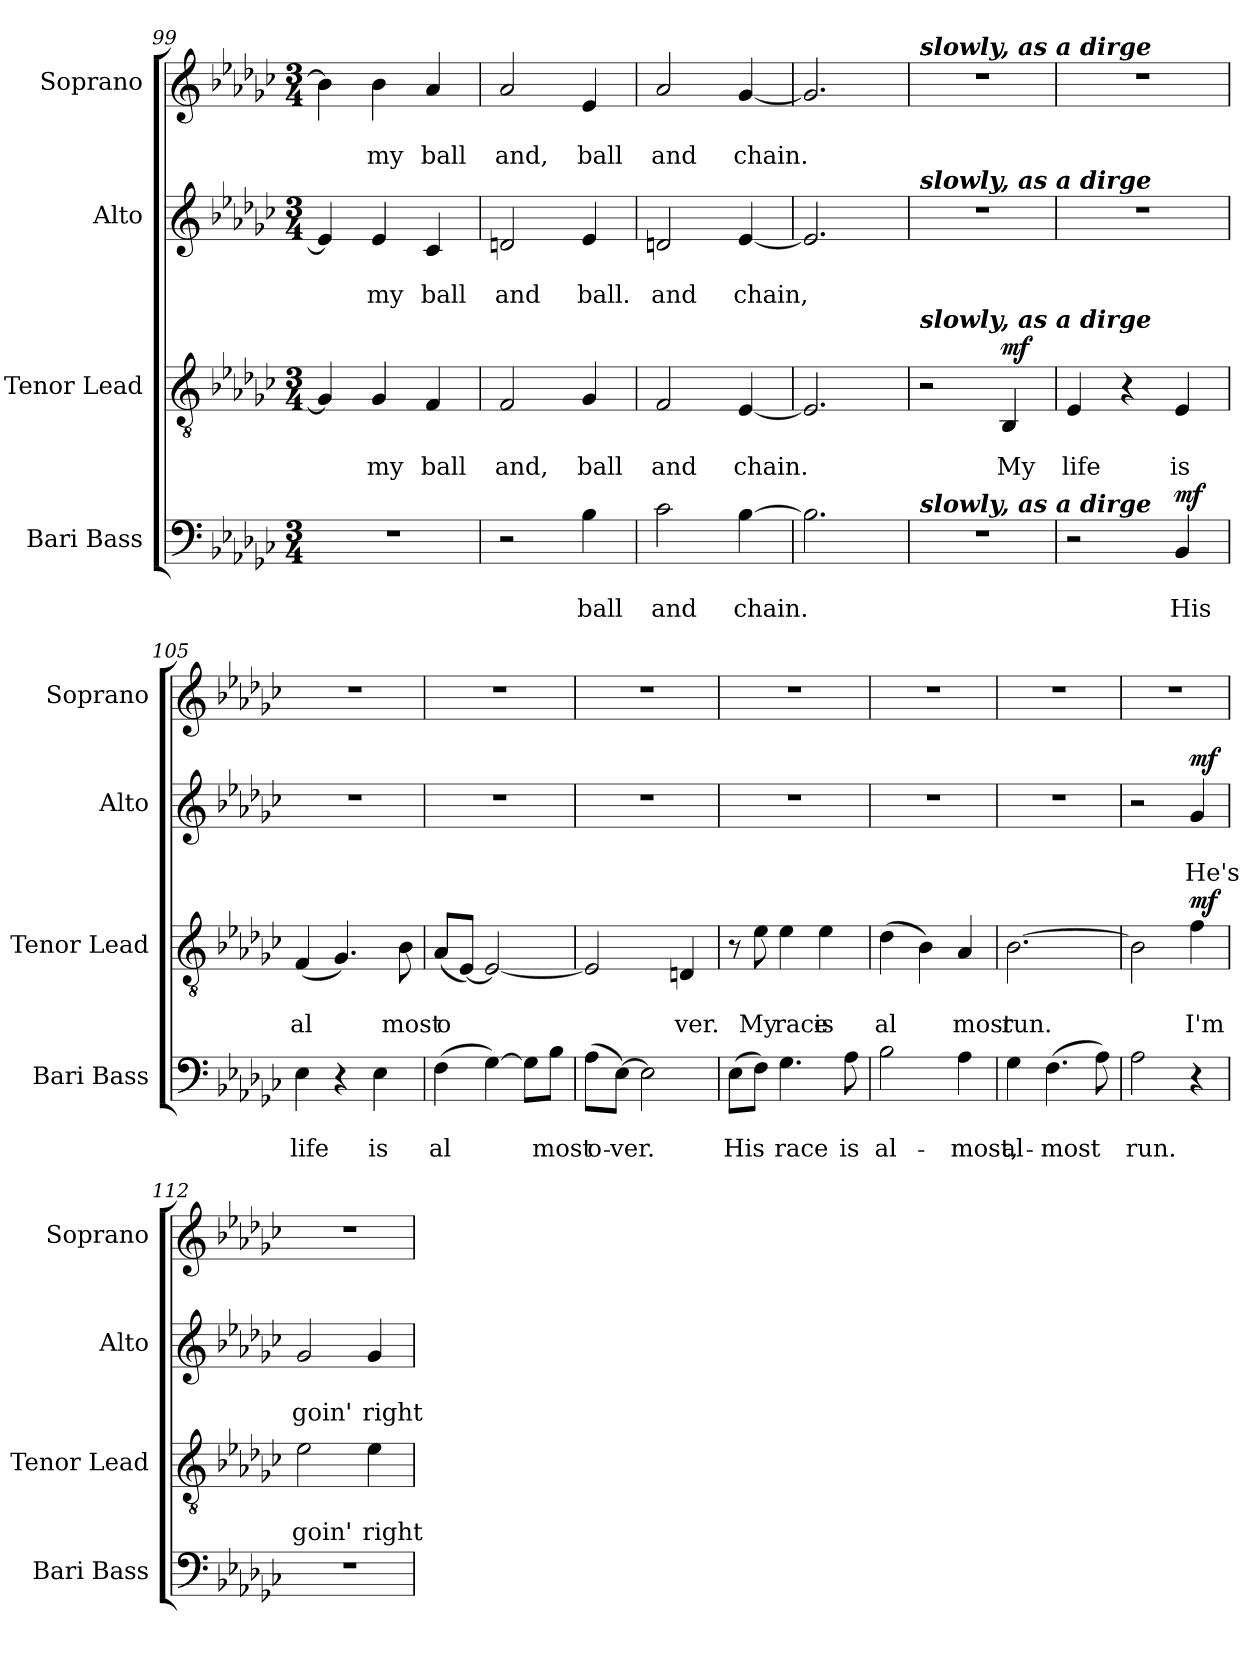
**kern	**text	**text	**dynam	**kern	**text	**text	**dynam	**kern	**text	**text	**dynam	**kern	**text	**text
*part4	*part4	*part4	*part4	*part3	*part3	*part3	*part3	*part2	*part2	*part2	*part2	*part1	*part1	*part1
*staff4	*staff4	*staff4	*staff4	*staff3	*staff3	*staff3	*staff3	*staff2	*staff2	*staff2	*staff2	*staff1	*staff1	*staff1
*I"Bari Bass	*	*	*	*I"Tenor Lead	*	*	*	*I"Alto	*	*	*	*I"Soprano	*	*
*I'Bari Bass	*	*	*	*I'Tenor  Lead	*	*	*	*I'Alto	*	*	*	*I'Soprano	*	*
*clefF4	*	*	*	*clefGv2	*	*	*	*clefG2	*	*	*	*clefG2	*	*
*k[b-e-a-d-g-c-]	*	*	*	*k[b-e-a-d-g-c-]	*	*	*	*k[b-e-a-d-g-c-]	*	*	*	*k[b-e-a-d-g-c-]	*	*
*M3/4	*	*	*	*M3/4	*	*	*	*M3/4	*	*	*	*M3/4	*	*
=99	=99	=99	=99	=99	=99	=99	=99	=99	=99	=99	=99	=99	=99	=99
2.r	.	.	.	4G-/]	.	.	.	4e-/]	.	.	.	4b-\]	.	.
.	.	.	.	4G-/	.	my	.	4e-/	.	my	.	4b-\	.	my
.	.	.	.	4F/	.	ball	.	4c-/	.	ball	.	4a-/	.	ball
=100	=100	=100	=100	=100	=100	=100	=100	=100	=100	=100	=100	=100	=100	=100
2r	.	.	.	2F/	.	and,	.	2dn/	.	and	.	2a-/	.	and,
4B-\	.	ball	.	4G-/	.	ball	.	4e-/	.	ball.	.	4e-/	.	ball
!!LO:LB:g=z
=101	=101	=101	=101	=101	=101	=101	=101	=101	=101	=101	=101	=101	=101	=101
2c-\	.	and	.	2F/	.	and	.	2dn/	.	and	.	2a-/	.	and
[4B-\	.	chain.	.	[4E-/	.	chain.	.	[4e-/	.	chain,	.	[4g-/	.	chain.
=102	=102	=102	=102	=102	=102	=102	=102	=102	=102	=102	=102	=102	=102	=102
2.B-\]	.	.	.	2.E-/]	.	.	.	2.e-/]	.	.	.	2.g-/]	.	.
=103	=103	=103	=103	=103	=103	=103	=103	=103	=103	=103	=103	=103	=103	=103
*	*	*	*	*	*	*	*	*	*	*	*	*MM70	*	*
!	!	!	!	!	!	!	!	!	!	!	!	!LO:TX:a:Bi:t=slowly, as a dirge	!	!
!	!	!	!	!	!	!	!	!LO:TX:a:Bi:t=slowly, as a dirge	!	!	!	!	!	!
!	!	!	!	!LO:TX:a:Bi:t=slowly, as a dirge	!	!	!	!	!	!	!	!	!	!
!LO:TX:a:Bi:t=slowly, as a dirge	!	!	!	!	!	!	!	!	!	!	!	!	!	!
2.r	.	.	.	2r	.	.	.	2.r	.	.	.	2.r	.	.
!	!	!	!	!	!	!	!LO:DY:a	!	!	!	!	!	!	!
.	.	.	.	4BB-/	.	My	mf	.	.	.	.	.	.	.
=104	=104	=104	=104	=104	=104	=104	=104	=104	=104	=104	=104	=104	=104	=104
2r	.	.	.	4E-/	.	life	.	2.r	.	.	.	2.r	.	.
.	.	.	.	4r	.	.	.	.	.	.	.	.	.	.
!	!	!	!LO:DY:a	!	!	!	!	!	!	!	!	!	!	!
4BB-/	.	His	mf	4E-/	.	is	.	.	.	.	.	.	.	.
=105	=105	=105	=105	=105	=105	=105	=105	=105	=105	=105	=105	=105	=105	=105
4E-\	.	life	.	(4F/	.	al	.	2.r	.	.	.	2.r	.	.
4r	.	.	.	4.G-/)	.	.	.	.	.	.	.	.	.	.
4E-\	.	is	.	.	.	.	.	.	.	.	.	.	.	.
.	.	.	.	8B-\	.	most	.	.	.	.	.	.	.	.
=106	=106	=106	=106	=106	=106	=106	=106	=106	=106	=106	=106	=106	=106	=106
(4F\	.	al	.	(8A-/L	.	-o	.	2.r	.	.	.	2.r	.	.
.	.	.	.	[8E-/J)	.	.	.	.	.	.	.	.	.	.
[4G-\)	.	.	.	2E-/_	.	.	.	.	.	.	.	.	.	.
8G-\L]	.	.	.	.	.	.	.	.	.	.	.	.	.	.
8B-\J	.	most	.	.	.	.	.	.	.	.	.	.	.	.
=107	=107	=107	=107	=107	=107	=107	=107	=107	=107	=107	=107	=107	=107	=107
(8A-\L	.	o-	.	2E-/]	.	.	.	2.r	.	.	.	2.r	.	.
[8E-\J)	.	-ver.	.	.	.	.	.	.	.	.	.	.	.	.
2E-\]	.	.	.	.	.	.	.	.	.	.	.	.	.	.
.	.	.	.	4Dn/	.	ver.	.	.	.	.	.	.	.	.
!!LO:PB:g=z
=108	=108	=108	=108	=108	=108	=108	=108	=108	=108	=108	=108	=108	=108	=108
(8E-\L	.	His	.	8r	.	.	.	2.r	.	.	.	2.r	.	.
8F\J)	.	.	.	8e-\	.	My	.	.	.	.	.	.	.	.
4.G-\	.	race	.	4e-\	.	race	.	.	.	.	.	.	.	.
.	.	.	.	4e-\	.	is	.	.	.	.	.	.	.	.
8A-\	.	is	.	.	.	.	.	.	.	.	.	.	.	.
=109	=109	=109	=109	=109	=109	=109	=109	=109	=109	=109	=109	=109	=109	=109
2B-\	.	-al-	.	(4d-\	.	al	.	2.r	.	.	.	2.r	.	.
.	.	.	.	4B-\)	.	.	.	.	.	.	.	.	.	.
4A-\	.	-most,	.	4A-/	.	most	.	.	.	.	.	.	.	.
=110	=110	=110	=110	=110	=110	=110	=110	=110	=110	=110	=110	=110	=110	=110
4G-\	.	al-	.	[2.B-\	.	run.	.	2.r	.	.	.	2.r	.	.
(4.F\	.	-most	.	.	.	.	.	.	.	.	.	.	.	.
8A-\)	.	.	.	.	.	.	.	.	.	.	.	.	.	.
=111	=111	=111	=111	=111	=111	=111	=111	=111	=111	=111	=111	=111	=111	=111
2A-\	.	run.	.	2B-\]	.	.	.	2r	.	.	.	2.r	.	.
!	!	!	!	!	!	!	!LO:DY:a	!	!	!	!LO:DY:a	!	!	!
4r	.	.	.	4f\	.	I'm	mf	4g-/	.	He's	mf	.	.	.
=112	=112	=112	=112	=112	=112	=112	=112	=112	=112	=112	=112	=112	=112	=112
2.r	.	.	.	2e-\	.	goin'	.	2g-/	.	goin'	.	2.r	.	.
.	.	.	.	4e-\	.	right	.	4g-/	.	right	.	.	.	.
=	=	=	=	=	=	=	=	=	=	=	=	=	=	=
*-	*-	*-	*-	*-	*-	*-	*-	*-	*-	*-	*-	*-	*-	*-
